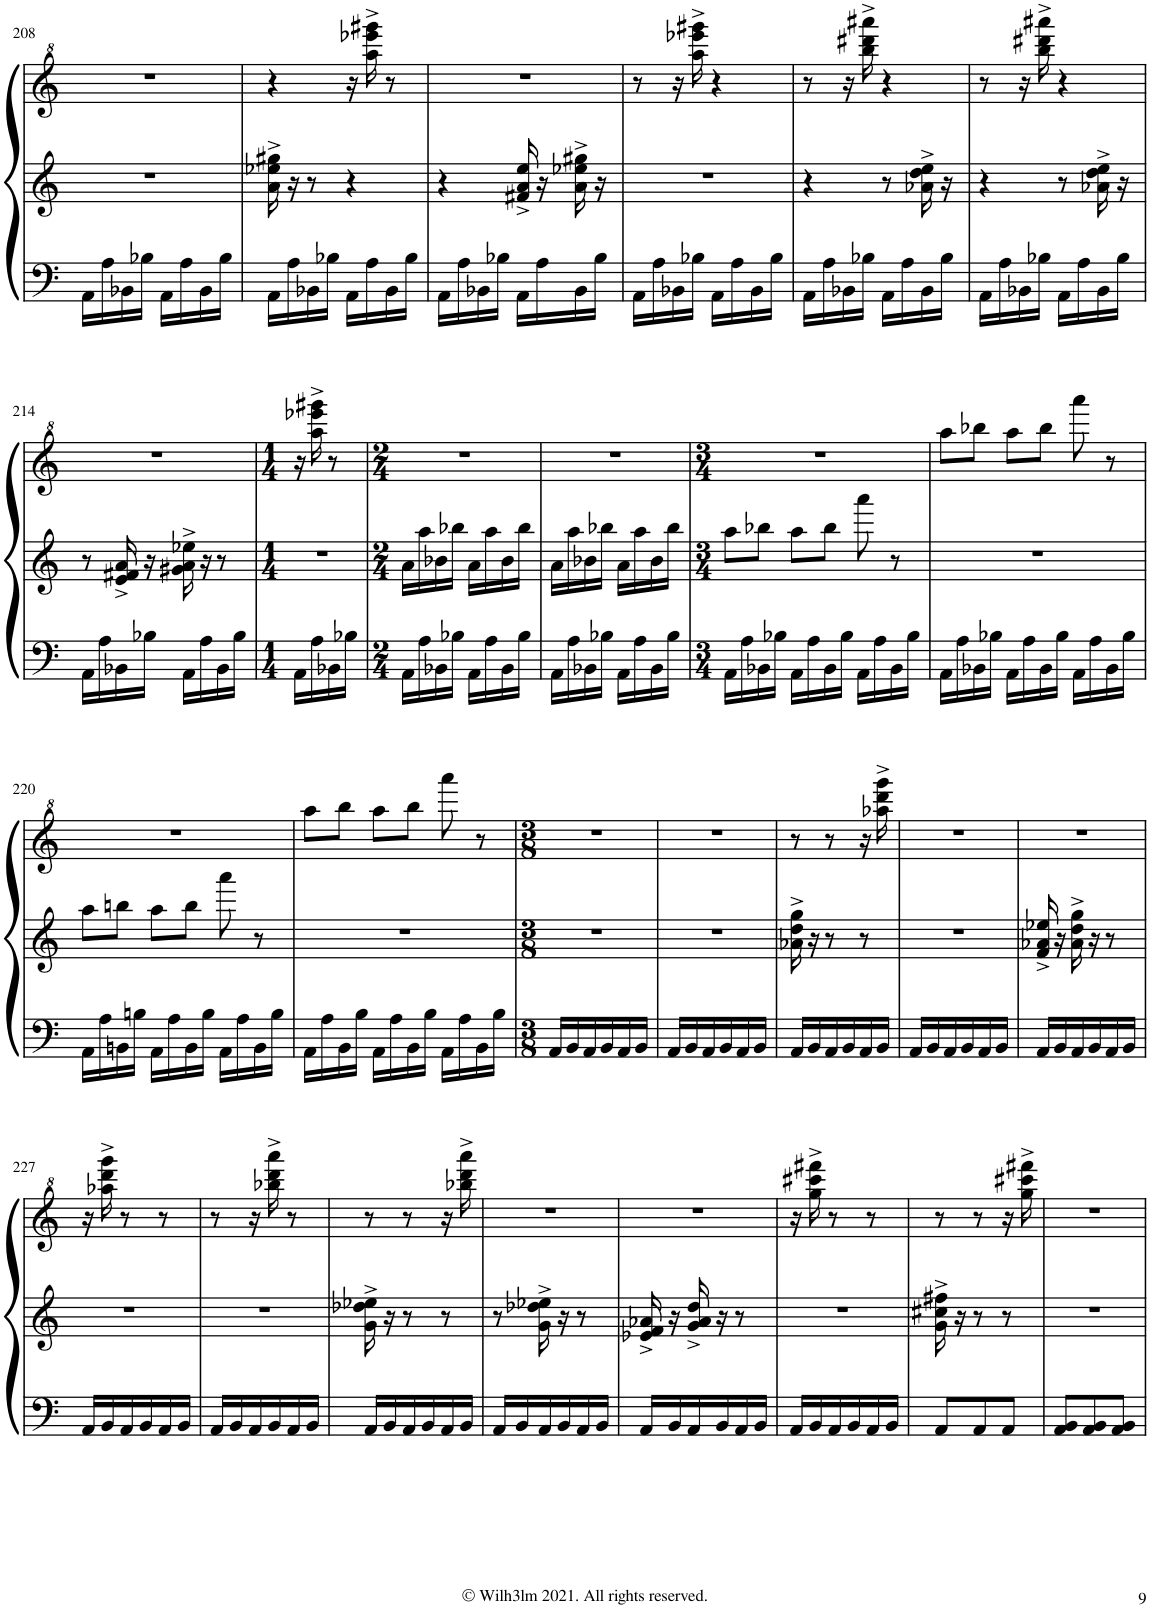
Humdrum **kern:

**kern	**kern	**kern
*part1	*part1	*part1
*staff3	*staff2	*staff1
*I"Piano	*	*
*I'Pno.	*	*
!!LO:PB:g=z
*clefF4	*clefG2	*clefG^2
*k[]	*k[]	*k[]
*M2/4	*M2/4	*M2/4
=208	=208	=208
16AA\LL	2r	2r
16A\	.	.
16BB-X\	.	.
16B-X\JJ	.	.
16AA\LL	.	.
16A\	.	.
16BB-\	.	.
16B-\JJ	.	.
=209	=209	=209
16AA\LL	16a\^ 16ee-X\^ 16gg#X\^	4r
16A\	16r	.
16BB-X\	8r	.
16B-X\JJ	.	.
16AA\LL	4r	16r
16A\	.	16aaa\^ 16eeee-X\^ 16gggg#X\^
16BB-\	.	8r
16B-\JJ	.	.
=210	=210	=210
16AA\LL	4r	2r
16A\	.	.
16BB-X\	.	.
16B-X\JJ	.	.
16AA\LL	16f#X/^ 16a/^ 16ee/^	.
16A\	16r	.
16BB-\	16a\^ 16ee-X\^ 16gg#X\^	.
16B-\JJ	16r	.
=211	=211	=211
16AA\LL	2r	8r
16A\	.	.
16BB-X\	.	16r
16B-X\JJ	.	16aaa\^ 16eeee-X\^ 16gggg#X\^
16AA\LL	.	4r
16A\	.	.
16BB-\	.	.
16B-\JJ	.	.
=212	=212	=212
16AA\LL	4r	8r
16A\	.	.
16BB-X\	.	16r
16B-X\JJ	.	16bbb\^ 16dddd#X\^ 16aaaa#X\^
16AA\LL	8r	4r
16A\	.	.
16BB-\	16a-X\^ 16dd\^ 16ee\^	.
16B-\JJ	16r	.
=213	=213	=213
16AA\LL	4r	8r
16A\	.	.
16BB-X\	.	16r
16B-X\JJ	.	16bbb\^ 16dddd#X\^ 16aaaa#X\^
16AA\LL	8r	4r
16A\	.	.
16BB-\	16a-X\^ 16dd\^ 16ee\^	.
16B-\JJ	16r	.
!!LO:LB:g=z
=214	=214	=214
16AA\LL	8r	2r
16A\	.	.
16BB-X\	16e/^ 16f#X/^ 16a/^	.
16B-X\JJ	16r	.
16AA\LL	16g#X\^ 16a\^ 16ee-X\^	.
16A\	16r	.
16BB-\	8r	.
16B-\JJ	.	.
=215	=215	=215
*M1/4	*M1/4	*M1/4
16AA\LL	4r	16r
16A\	.	16aaa\^ 16eeee-X\^ 16gggg#X\^
16BB-X\	.	8r
16B-X\JJ	.	.
=216	=216	=216
*M2/4	*M2/4	*M2/4
16AA\LL	16a\LL	2r
16A\	16aa\	.
16BB-X\	16b-X\	.
16B-X\JJ	16bb-X\JJ	.
16AA\LL	16a\LL	.
16A\	16aa\	.
16BB-\	16b-\	.
16B-\JJ	16bb-\JJ	.
=217	=217	=217
16AA\LL	16a\LL	2r
16A\	16aa\	.
16BB-X\	16b-X\	.
16B-X\JJ	16bb-X\JJ	.
16AA\LL	16a\LL	.
16A\	16aa\	.
16BB-\	16b-\	.
16B-\JJ	16bb-\JJ	.
=218	=218	=218
*M3/4	*M3/4	*M3/4
16AA\LL	8aa\L	2.r
16A\	.	.
16BB-X\	8bb-X\J	.
16B-X\JJ	.	.
16AA\LL	8aa\L	.
16A\	.	.
16BB-\	8bb-\J	.
16B-\JJ	.	.
16AA\LL	8aaa\	.
16A\	.	.
16BB-\	8r	.
16B-\JJ	.	.
=219	=219	=219
16AA\LL	2.r	8aaa\L
16A\	.	.
16BB-X\	.	8bbb-X\J
16B-X\JJ	.	.
16AA\LL	.	8aaa\L
16A\	.	.
16BB-\	.	8bbb-\J
16B-\JJ	.	.
16AA\LL	.	8aaaa\
16A\	.	.
16BB-\	.	8r
16B-\JJ	.	.
!!LO:LB:g=z
=220	=220	=220
16AA\LL	8aa\L	2.r
16A\	.	.
16BBn\	8bbn\J	.
16Bn\JJ	.	.
16AA\LL	8aa\L	.
16A\	.	.
16BB\	8bb\J	.
16B\JJ	.	.
16AA\LL	8aaa\	.
16A\	.	.
16BB\	8r	.
16B\JJ	.	.
=221	=221	=221
16AA\LL	2.r	8aaa\L
16A\	.	.
16BB\	.	8bbb\J
16B\JJ	.	.
16AA\LL	.	8aaa\L
16A\	.	.
16BB\	.	8bbb\J
16B\JJ	.	.
16AA\LL	.	8aaaa\
16A\	.	.
16BB\	.	8r
16B\JJ	.	.
=222	=222	=222
*M3/8	*M3/8	*M3/8
16AA/LL	4.r	4.r
16BB/	.	.
16AA/	.	.
16BB/	.	.
16AA/	.	.
16BB/JJ	.	.
=223	=223	=223
16AA/LL	4.r	4.r
16BB/	.	.
16AA/	.	.
16BB/	.	.
16AA/	.	.
16BB/JJ	.	.
=224	=224	=224
16AA/LL	16a-X\^ 16dd\^ 16gg\^	8r
16BB/	16r	.
16AA/	8r	8r
16BB/	.	.
16AA/	8r	16r
16BB/JJ	.	16aaa-X\^ 16dddd\^ 16gggg\^
=225	=225	=225
16AA/LL	4.r	4.r
16BB/	.	.
16AA/	.	.
16BB/	.	.
16AA/	.	.
16BB/JJ	.	.
=226	=226	=226
16AA/LL	16f/^ 16a-X/^ 16ee-X/^	4.r
16BB/	16r	.
16AA/	16a-\^ 16dd\^ 16gg\^	.
16BB/	16r	.
16AA/	8r	.
16BB/JJ	.	.
!!LO:LB:g=z
=227	=227	=227
16AA/LL	4.r	16r
16BB/	.	16aaa-X\^ 16dddd\^ 16gggg\^
16AA/	.	8r
16BB/	.	.
16AA/	.	8r
16BB/JJ	.	.
=228	=228	=228
16AA/LL	4.r	8r
16BB/	.	.
16AA/	.	16r
16BB/	.	16bbb-X\^ 16dddd\^ 16aaaa\^
16AA/	.	8r
16BB/JJ	.	.
=229	=229	=229
16AA/LL	16g\^ 16dd-X\^ 16ee-X\^	8r
16BB/	16r	.
16AA/	8r	8r
16BB/	.	.
16AA/	8r	16r
16BB/JJ	.	16bbb-X\^ 16dddd\^ 16aaaa\^
=230	=230	=230
16AA/LL	8r	4.r
16BB/	.	.
16AA/	16g\^ 16dd-X\^ 16ee-X\^	.
16BB/	16r	.
16AA/	8r	.
16BB/JJ	.	.
=231	=231	=231
16AA/LL	16e-X/^ 16f/^ 16a-X/^	4.r
16BB/	16r	.
16AA/	16g/^ 16a-/^ 16dd/^	.
16BB/	16r	.
16AA/	8r	.
16BB/JJ	.	.
=232	=232	=232
16AA/LL	4.r	16r
16BB/	.	16ggg\^ 16cccc#X\^ 16ffff#X\^
16AA/	.	8r
16BB/	.	.
16AA/	.	8r
16BB/JJ	.	.
=233	=233	=233
8AA/L	16g\^ 16cc#X\^ 16ff#X\^	8r
.	16r	.
8AA/	8r	8r
8AA/J	8r	16r
.	.	16ggg\^ 16cccc#X\^ 16ffff#X\^
=234	=234	=234
8AA/ 8BB/L	4.r	4.r
8AA/ 8BB/	.	.
8AA/ 8BB/J	.	.
=	=	=
*-	*-	*-
